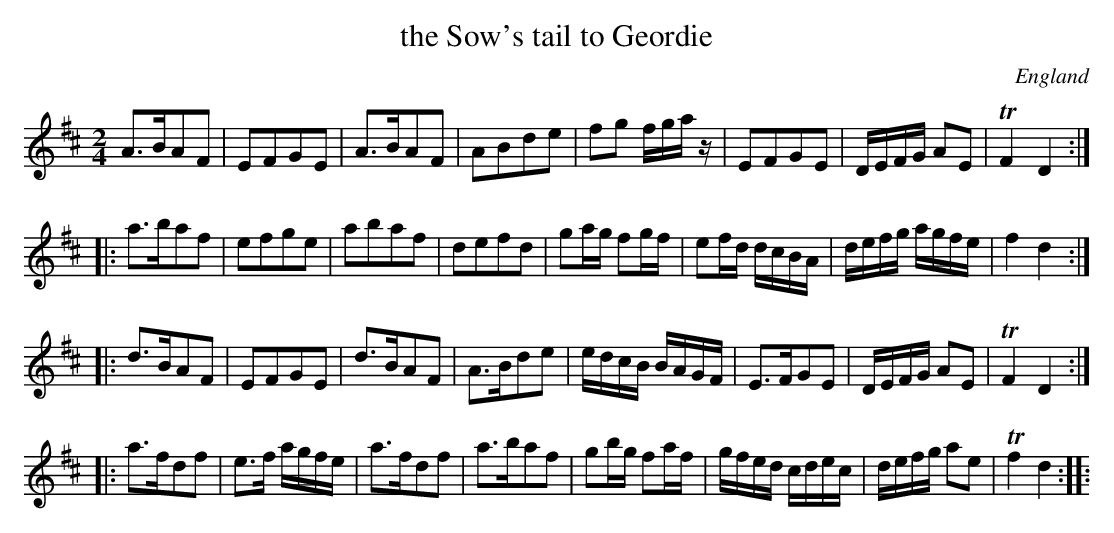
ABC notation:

X:1
T:the Sow's tail to Geordie
L:1/8
M:2/4
O:England
K:D
A>BAF    | EFGE | A>BAF | ABde | \
fg f/g/a/z/ | EFGE | D/E/F/G/ AE | TF2 D2 ::
a>baf | efge | abaf | defd |\
ga/g/ fg/f/ | ef/d/ d/c/B/A/ | d/e/f/g/ a/g/f/e/ | f2 d2 ::
d>BAF | EFGE | d>BAF | A>Bde |\
e/d/c/B/ B/A/G/F/ | E>FGE | D/E/F/G/ AE | TF2 D2 ::
a>fdf | e>f a/g/f/e/ | a>fdf | a>baf |\
gb/g/ fa/f/ | g/f/e/d/ c/d/e/c/ | d/e/f/g/ ae | Tf2 d2 ::
